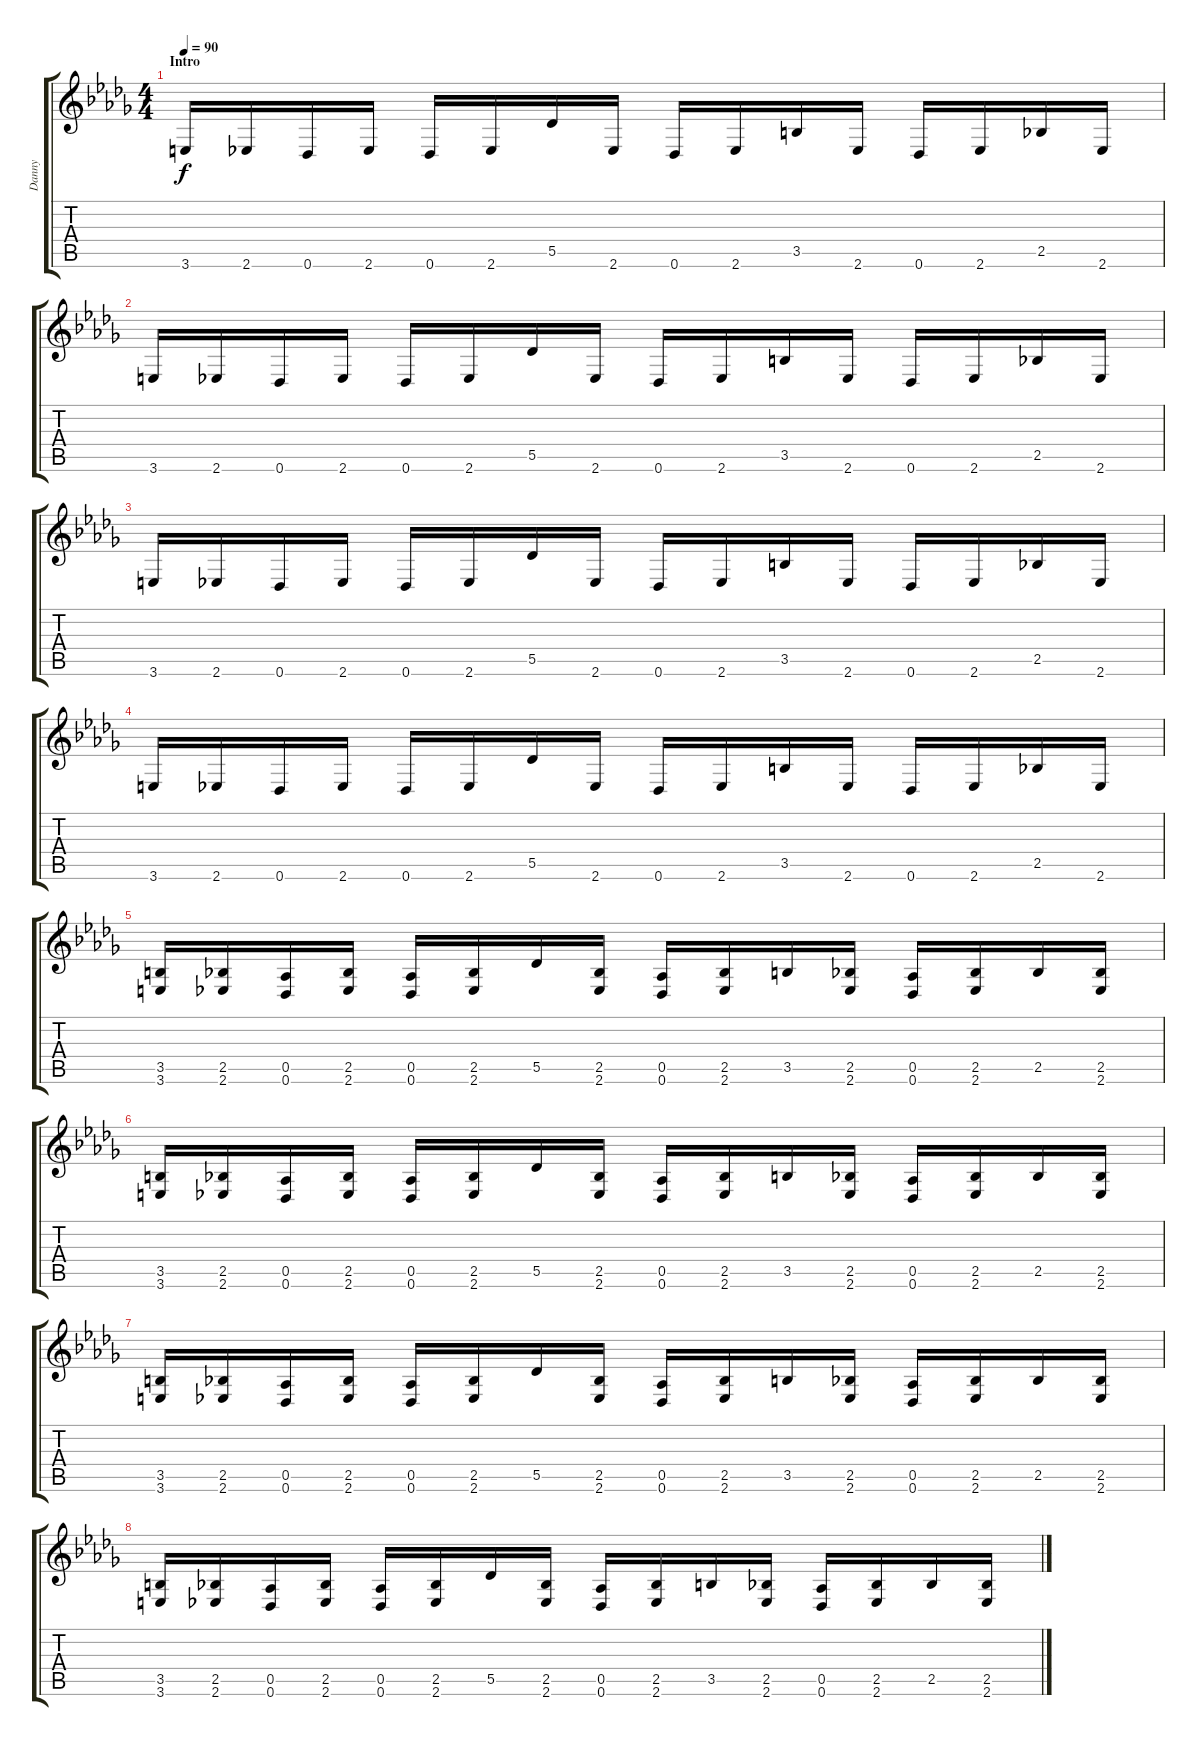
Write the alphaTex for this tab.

\track ("Danny" "Danny") {instrument distortionguitar}
\staff {score tabs}
\tuning (Eb4 Bb3 Gb3 Db3 Ab2 Db2) {hide}
\ts (4 4)
\section ("" "Intro")
\tempo 90
\tempo 92
\tempo 90
\clef g2
\ks db
3.6.16{dy f volume 8 instrument overdrivenguitar} 2.6.16 0.6.16 2.6.16 0.6.16 2.6.16 5.5.16 2.6.16 0.6.16{volume 13} 2.6.16 3.5.16 2.6.16 0.6.16 2.6.16 2.5.16 2.6.16 |
3.6.16 2.6.16 0.6.16 2.6.16 0.6.16 2.6.16 5.5.16 2.6.16 0.6.16 2.6.16 3.5.16 2.6.16 0.6.16 2.6.16 2.5.16 2.6.16 |
3.6.16 2.6.16 0.6.16 2.6.16 0.6.16 2.6.16 5.5.16 2.6.16 0.6.16 2.6.16 3.5.16 2.6.16 0.6.16 2.6.16 2.5.16 2.6.16 |
3.6.16 2.6.16 0.6.16 2.6.16 0.6.16 2.6.16 5.5.16 2.6.16 0.6.16 2.6.16 3.5.16 2.6.16 0.6.16 2.6.16 2.5.16 2.6.16 |
(3.5 3.6).16{volume 13 balance 8 instrument distortionguitar} (2.5 2.6).16 (0.5 0.6).16 (2.5 2.6).16 (0.5 0.6).16 (2.5 2.6).16 5.5.16 (2.5 2.6).16 (0.5 0.6).16 (2.5 2.6).16 3.5.16 (2.5 2.6).16 (0.5 0.6).16 (2.5 2.6).16 2.5.16 (2.5 2.6).16 |
(3.5 3.6).16 (2.5 2.6).16 (0.5 0.6).16 (2.5 2.6).16 (0.5 0.6).16 (2.5 2.6).16 5.5.16 (2.5 2.6).16 (0.5 0.6).16 (2.5 2.6).16 3.5.16 (2.5 2.6).16 (0.5 0.6).16 (2.5 2.6).16 2.5.16 (2.5 2.6).16 |
(3.5 3.6).16 (2.5 2.6).16 (0.5 0.6).16 (2.5 2.6).16 (0.5 0.6).16 (2.5 2.6).16 5.5.16 (2.5 2.6).16 (0.5 0.6).16 (2.5 2.6).16 3.5.16 (2.5 2.6).16 (0.5 0.6).16 (2.5 2.6).16 2.5.16 (2.5 2.6).16 |
(3.5 3.6).16 (2.5 2.6).16 (0.5 0.6).16 (2.5 2.6).16 (0.5 0.6).16 (2.5 2.6).16 5.5.16 (2.5 2.6).16 (0.5 0.6).16 (2.5 2.6).16 3.5.16 (2.5 2.6).16 (0.5 0.6).16 (2.5 2.6).16 2.5.16 (2.5 2.6).16
